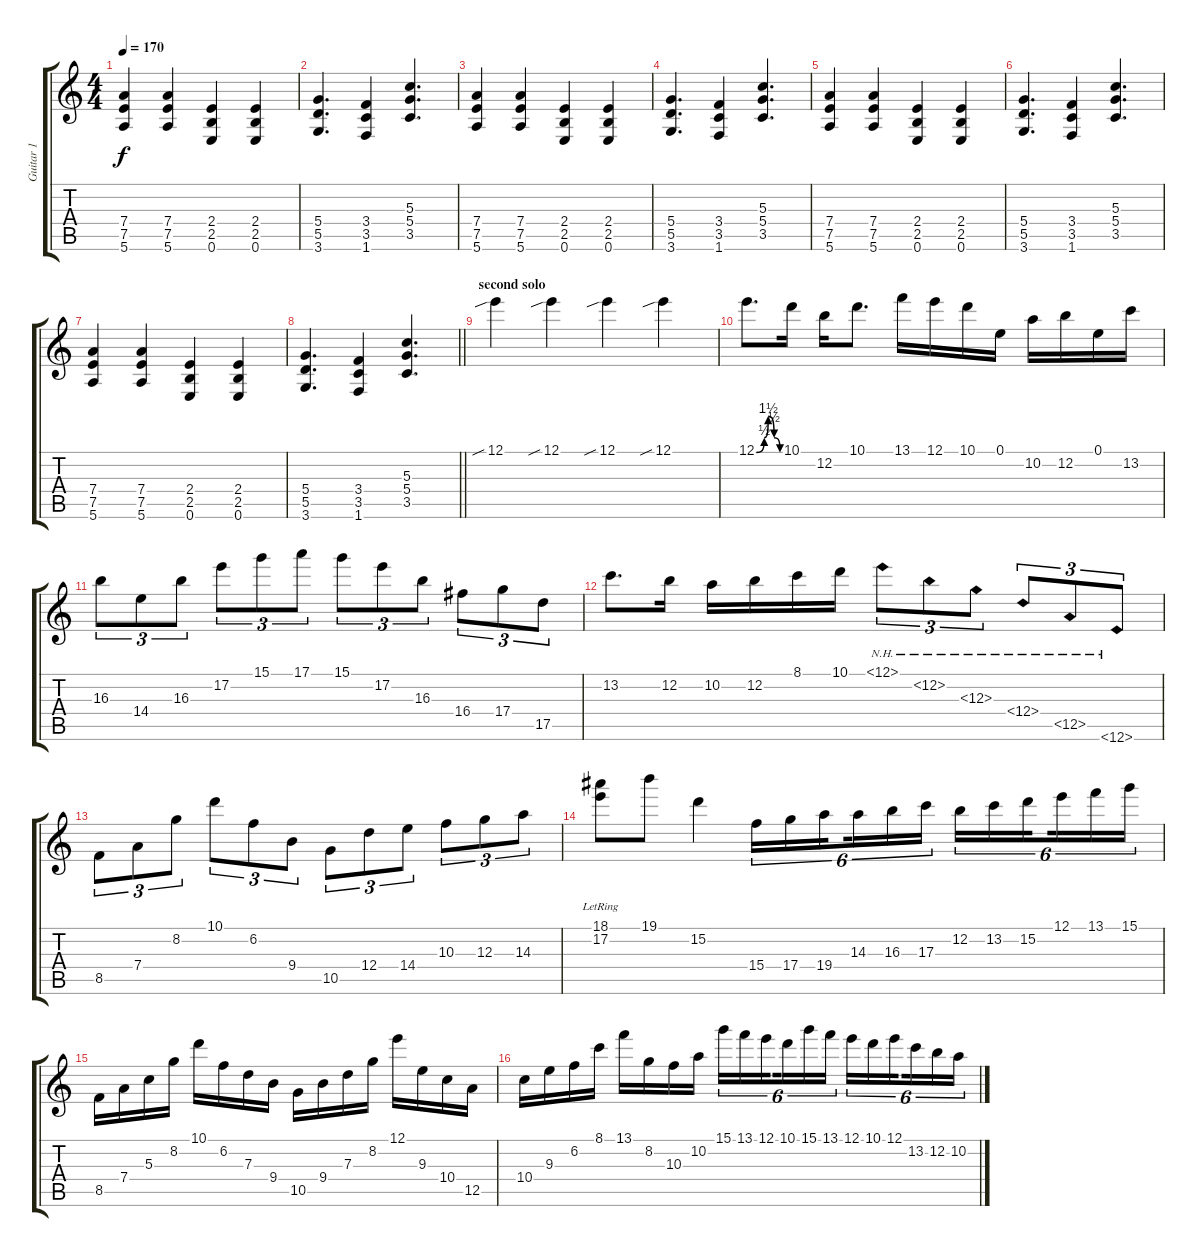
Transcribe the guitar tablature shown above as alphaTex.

\track ("Guitar 1" "Guitar 1") {solo instrument distortionguitar}
\staff {score tabs}
\tuning (E4 B3 G3 D3 A2 E2) {hide}
\ts (4 4)
\tempo 170
\clef g2
\ks c
(7.4 7.5 5.6).4{dy f} (7.4 7.5 5.6).4 (2.4 2.5 0.6).4 (2.4 2.5 0.6).4 |
(5.4 5.5 3.6).4{d} (3.4 3.5 1.6).4 (5.3 5.4 3.5).4{d} |
(7.4 7.5 5.6).4 (7.4 7.5 5.6).4 (2.4 2.5 0.6).4 (2.4 2.5 0.6).4 |
(5.4 5.5 3.6).4{d} (3.4 3.5 1.6).4 (5.3 5.4 3.5).4{d} |
(7.4 7.5 5.6).4 (7.4 7.5 5.6).4 (2.4 2.5 0.6).4 (2.4 2.5 0.6).4 |
(5.4 5.5 3.6).4{d} (3.4 3.5 1.6).4 (5.3 5.4 3.5).4{d} |
(7.4 7.5 5.6).4 (7.4 7.5 5.6).4 (2.4 2.5 0.6).4 (2.4 2.5 0.6).4 |
\barLineRight lightlight
(5.4 5.5 3.6).4{d} (3.4 3.5 1.6).4 (5.3 5.4 3.5).4{d} |
\section ("" "second solo")
12.1{sib}.4 12.1{sib}.4 12.1{sib}.4 12.1{sib}.4 |
12.1{be (custom 0 0 20 2 30 6 45 2 60 0)}.8{d} 10.1.16 12.2.16 10.1.8{d} 13.1.16 12.1.16 10.1.16 0.1.16 10.2.16 12.2.16 0.1.16 13.2.16 |
16.3.8{tu (3 2)} 14.4.8{tu (3 2)} 16.3.8{tu (3 2)} 17.2.8{tu (3 2)} 15.1.8{tu (3 2)} 17.1.8{tu (3 2)} 15.1.8{tu (3 2)} 17.2.8{tu (3 2)} 16.3.8{tu (3 2)} 16.4.8{tu (3 2)} 17.4.8{tu (3 2)} 17.5.8{tu (3 2)} |
13.2.8{d} 12.2.16 10.2.16 12.2.16 8.1.16 10.1.16 12.1{nh}.8{tu (3 2)} 12.2{nh}.8{tu (3 2)} 12.3{nh}.8{tu (3 2)} 12.4{nh}.8{tu (3 2)} 12.5{nh}.8{tu (3 2)} 12.6{nh}.8{tu (3 2)} |
8.5.8{tu (3 2)} 7.4.8{tu (3 2)} 8.2.8{tu (3 2)} 10.1.8{tu (3 2)} 6.2.8{tu (3 2)} 9.4.8{tu (3 2)} 10.5.8{tu (3 2)} 12.4.8{tu (3 2)} 14.4.8{tu (3 2)} 10.3.8{tu (3 2)} 12.3.8{tu (3 2)} 14.3.8{tu (3 2)} |
(18.1 17.2{lr}).8 19.1.8 15.2.4 15.4.16{tu (6 4)} 17.4.16{tu (6 4)} 19.4.16{tu (6 4) beam splitsecondary} 14.3.16{tu (6 4)} 16.3.16{tu (6 4)} 17.3.16{tu (6 4)} 12.2.16{tu (6 4)} 13.2.16{tu (6 4)} 15.2.16{tu (6 4) beam splitsecondary} 12.1.16{tu (6 4)} 13.1.16{tu (6 4)} 15.1.16{tu (6 4)} |
8.5.16 7.4.16 5.3.16 8.2.16 10.1.16 6.2.16 7.3.16 9.4.16 10.5.16 9.4.16 7.3.16 8.2.16 12.1.16 9.3.16 10.4.16 12.5.16 |
10.4.16 9.3.16 6.2.16 8.1.16 13.1.16 8.2.16 10.3.16 10.2.16 15.1.16{tu (6 4)} 13.1.16{tu (6 4)} 12.1.16{tu (6 4) beam splitsecondary} 10.1.16{tu (6 4)} 15.1.16{tu (6 4)} 13.1.16{tu (6 4)} 12.1.16{tu (6 4)} 10.1.16{tu (6 4)} 12.1.16{tu (6 4) beam splitsecondary} 13.2.16{tu (6 4)} 12.2.16{tu (6 4)} 10.2.16{tu (6 4)}
